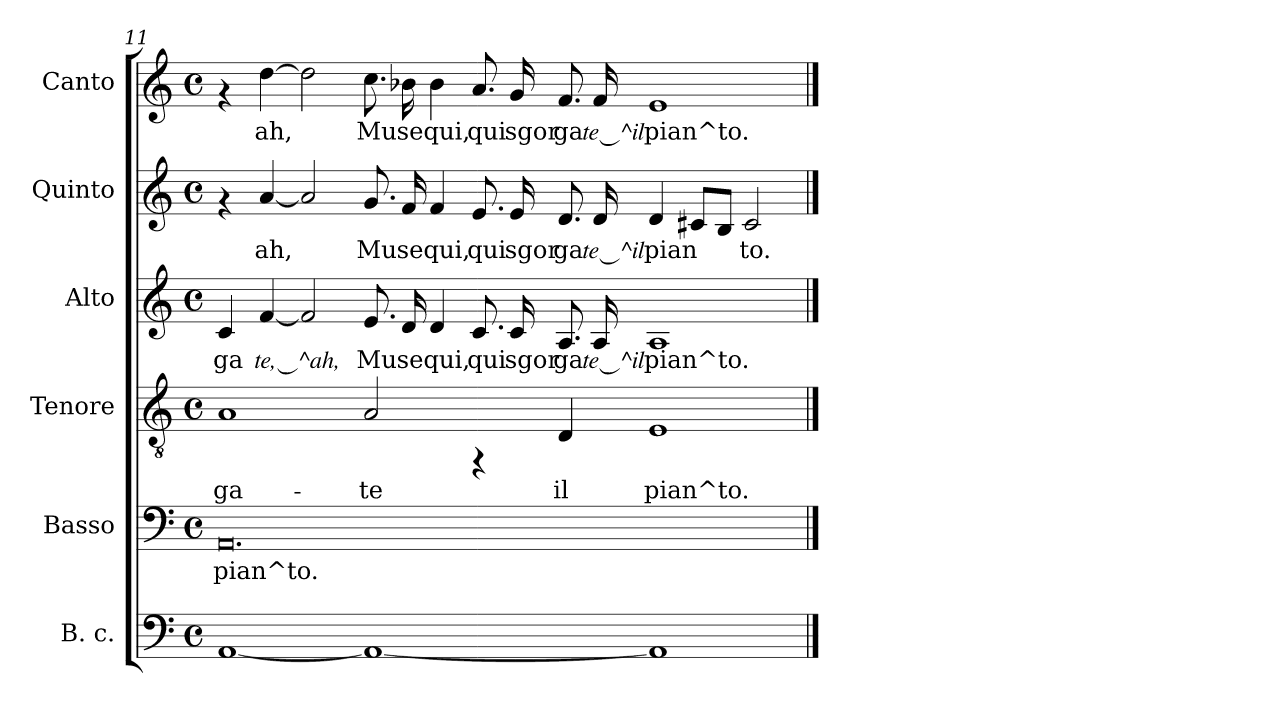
**kern	**kern	**text	**kern	**text	**kern	**text	**kern	**text	**kern	**text
*part6	*part5	*part5	*part4	*part4	*part3	*part3	*part2	*part2	*part1	*part1
*staff6	*staff5	*staff5	*staff4	*staff4	*staff3	*staff3	*staff2	*staff2	*staff1	*staff1
*I"B. c.	*I"Basso	*	*I"Tenore	*	*I"Alto	*	*I"Quinto	*	*I"Canto	*
!!LO:PB:g=z
*clefF4	*clefF4	*	*clefGv2	*	*clefG2	*	*clefG2	*	*clefG2	*
*k[]	*k[]	*	*k[]	*	*k[]	*	*k[]	*	*k[]	*
*C:	*C:	*	*C:	*	*C:	*	*C:	*	*C:	*
*M4/4	*M4/4	*	*M4/4	*	*M4/4	*	*M4/4	*	*M4/4	*
*met(c)	*met(c)	*	*met(c)	*	*met(c)	*	*met(c)	*	*met(c)	*
=11	=11	=11	=11	=11	=11	=11	=11	=11	=11	=11
!	!	!LO:LY:b:rj	!	!LO:LY:b:rj	!	!LO:LY:b:rj	!	!	!	!
[<1AA	0.AA	pian^to.	1A	ga-	4c/	-ga	4rf	.	4rf	.
!	!	!	!	!	!	!LO:LY:b:rj	!	!LO:LY:b:rj	!	!LO:LY:b:rj
.	.	.	.	.	[<4f/	te,‿^ah,	[<4a/	ah,	[>4dd\	ah,
!	!	!	!	!	!	!LO:LY:b:rj	!	!LO:LY:b:rj	!	!LO:LY:b:rj
.	.	.	.	.	2f/]	.	2a/]	.	2dd\]	.
!	!	!	!	!LO:LY:b:rj	!	!LO:LY:b:rj	!	!LO:LY:b:rj	!	!LO:LY:b:rj
1AA_<	.	.	2A/	-te	8.e/	Mu	8.g/	Mu	8.cc\	Mu
!	!	!	!	!	!	!LO:LY:b:rj	!	!LO:LY:b:rj	!	!LO:LY:b:rj
.	.	.	.	.	16d/	se	16f/	se	16b-X\	se
!	!	!	!	!	!	!LO:LY:b:rj	!	!LO:LY:b:rj	!	!LO:LY:b:rj
.	.	.	.	.	4d/	qui,	4f/	qui,	4b-\	qui,
!	!	!	!	!	!	!LO:LY:b:rj	!	!LO:LY:b:rj	!	!LO:LY:b:rj
.	.	.	4rFF	.	8.c/	qui	8.e/	qui	8.a/	qui
!	!	!	!	!	!	!LO:LY:b:rj	!	!LO:LY:b:rj	!	!LO:LY:b:rj
.	.	.	.	.	16c/	sgor	16e/	sgor	16g/	sgor
!	!	!	!	!LO:LY:b:rj	!	!LO:LY:b:rj	!	!LO:LY:b:rj	!	!LO:LY:b:rj
.	.	.	4D/	il	8.A/	ga	8.d/	ga	8.f/	ga
!	!	!	!	!	!	!LO:LY:b:rj	!	!LO:LY:b:rj	!	!LO:LY:b:rj
.	.	.	.	.	16A/	te‿^il	16d/	te‿^il	16f/	te‿^il
!	!	!	!	!LO:LY:b:rj	!	!LO:LY:b:rj	!	!LO:LY:b:rj	!	!LO:LY:b:rj
1AA]	.	.	1E	pian^to.-	1A	pian^to.	4d/	pian	1e	pian^to.
!	!	!	!	!	!	!	!	!LO:LY:b:rj	!	!
.	.	.	.	.	.	.	8c#X/L	.	.	.
!	!	!	!	!	!	!	!	!LO:LY:b:rj	!	!
.	.	.	.	.	.	.	8B/J	.	.	.
!	!	!	!	!	!	!	!	!LO:LY:b:rj	!	!
.	.	.	.	.	.	.	2c#/	to.	.	.
==	==	==	==	==	==	==	==	==	==	==
*-	*-	*-	*-	*-	*-	*-	*-	*-	*-	*-
